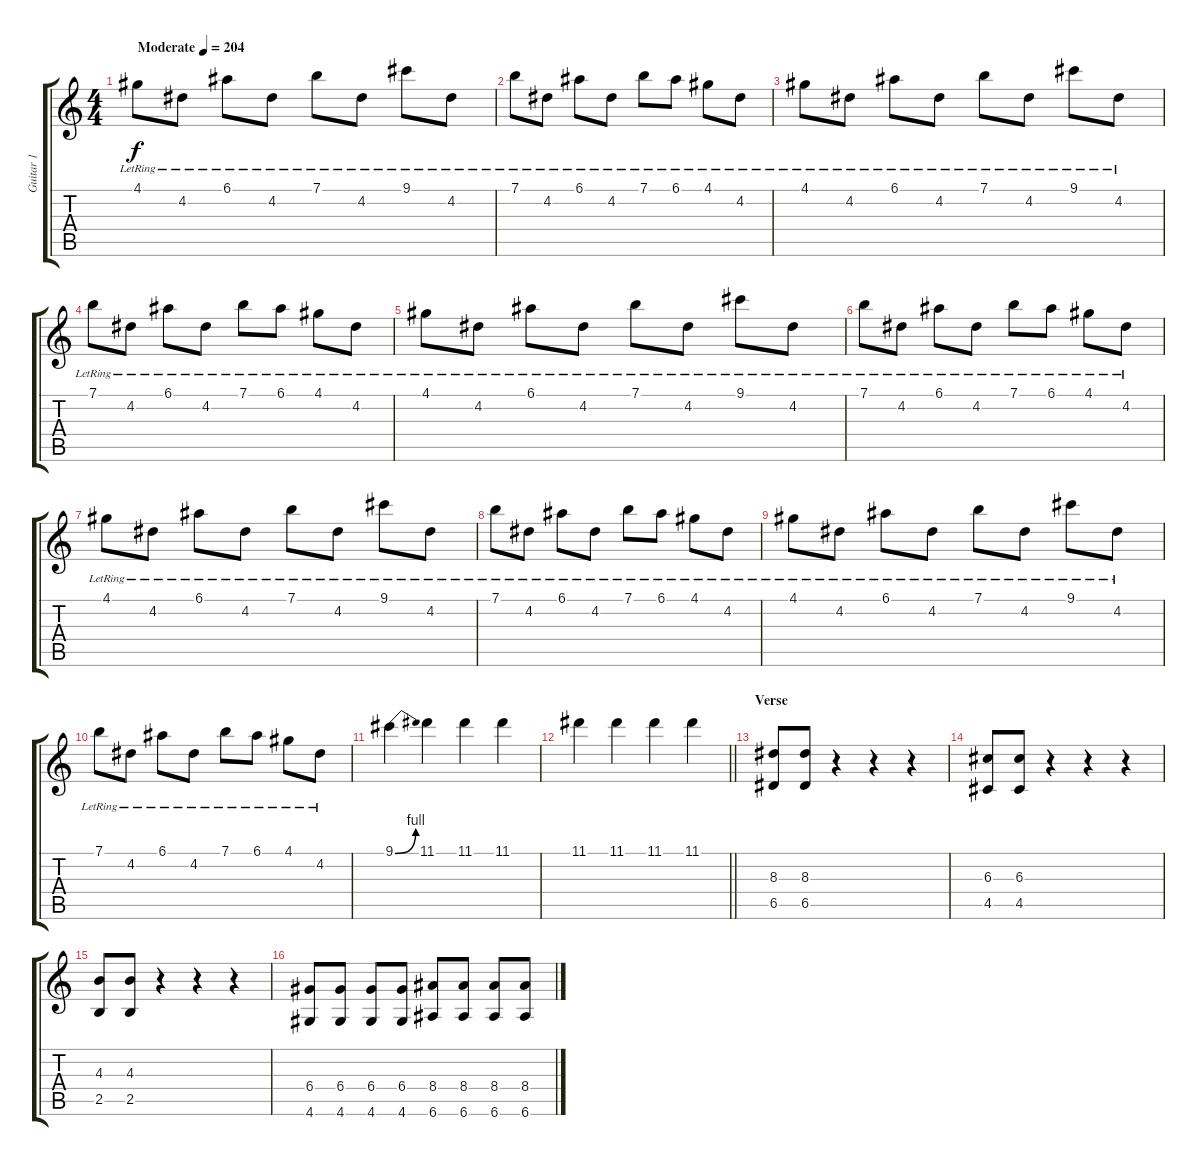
\track ("Guitar 1" "Guitar 1") {instrument overdrivenguitar}
\staff {score tabs}
\tuning (E4 B3 G3 D3 A2 E2) {hide}
\ts (4 4)
\tempo (204 "Moderate")
\clef g2
\ks c
4.1{lr}.8{dy f instrument overdrivenguitar} 4.2{lr}.8 6.1{lr}.8 4.2{lr}.8 7.1{lr}.8 4.2{lr}.8 9.1{lr}.8 4.2{lr}.8 |
7.1{lr}.8 4.2{lr}.8 6.1{lr}.8 4.2{lr}.8 7.1{lr}.8 6.1{lr}.8 4.1{lr}.8 4.2{lr}.8 |
4.1{lr}.8 4.2{lr}.8 6.1{lr}.8 4.2{lr}.8 7.1{lr}.8 4.2{lr}.8 9.1{lr}.8 4.2{lr}.8 |
7.1{lr}.8 4.2{lr}.8 6.1{lr}.8 4.2{lr}.8 7.1{lr}.8 6.1{lr}.8 4.1{lr}.8 4.2{lr}.8 |
4.1{lr}.8 4.2{lr}.8 6.1{lr}.8 4.2{lr}.8 7.1{lr}.8 4.2{lr}.8 9.1{lr}.8 4.2{lr}.8 |
7.1{lr}.8 4.2{lr}.8 6.1{lr}.8 4.2{lr}.8 7.1{lr}.8 6.1{lr}.8 4.1{lr}.8 4.2{lr}.8 |
4.1{lr}.8 4.2{lr}.8 6.1{lr}.8 4.2{lr}.8 7.1{lr}.8 4.2{lr}.8 9.1{lr}.8 4.2{lr}.8 |
7.1{lr}.8 4.2{lr}.8 6.1{lr}.8 4.2{lr}.8 7.1{lr}.8 6.1{lr}.8 4.1{lr}.8 4.2{lr}.8 |
4.1{lr}.8 4.2{lr}.8 6.1{lr}.8 4.2{lr}.8 7.1{lr}.8 4.2{lr}.8 9.1{lr}.8 4.2{lr}.8 |
7.1{lr}.8 4.2{lr}.8 6.1{lr}.8 4.2{lr}.8 7.1{lr}.8 6.1{lr}.8 4.1{lr}.8 4.2{lr}.8 |
9.1{be (bend 0 0 60 4)}.4 11.1.4 11.1.4 11.1.4 |
\barLineRight lightlight
11.1.4 11.1.4 11.1.4 11.1.4 |
\section ("" "Verse")
(8.3 6.5).8 (8.3 6.5).8 r.4 r.4 r.4 |
(6.3 4.5).8 (6.3 4.5).8 r.4 r.4 r.4 |
(4.3 2.5).8 (4.3 2.5).8 r.4 r.4 r.4 |
(6.4 4.6).8 (6.4 4.6).8 (6.4 4.6).8 (6.4 4.6).8 (8.4 6.6).8 (8.4 6.6).8 (8.4 6.6).8 (8.4 6.6).8
